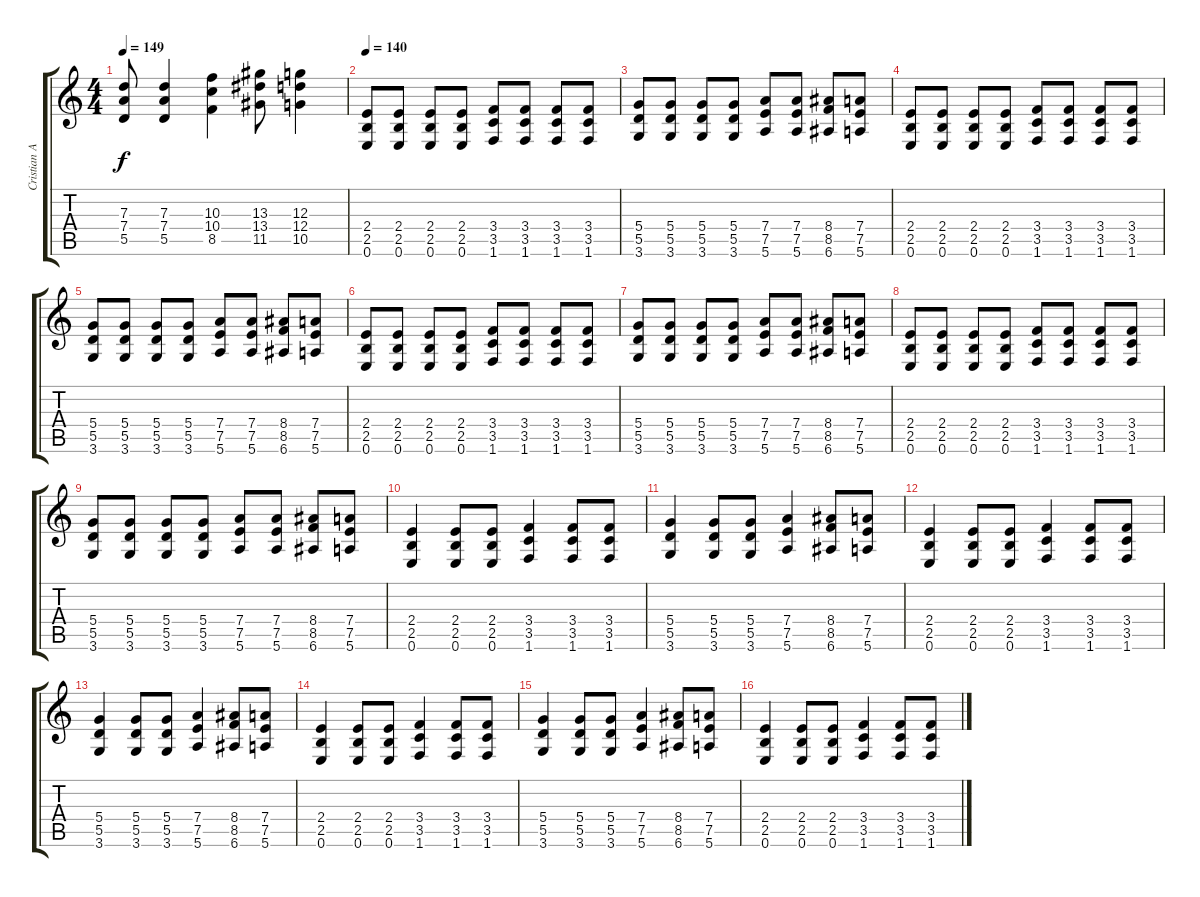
\track ("Cristian Aldana" "Cristian A") {instrument overdrivenguitar}
\staff {score tabs}
\tuning (E4 B3 G3 D3 A2 E2) {hide}
\ts (4 4)
\tempo 149
\clef g2
\ks c
(7.3 7.4 5.5).8{dy f} (7.3 7.4 5.5).4 (10.3 10.4 8.5).4 (13.3 13.4 11.5).8 (12.3 12.4 10.5).4 |
\tempo 140
(2.4 2.5 0.6).8 (2.4 2.5 0.6).8 (2.4 2.5 0.6).8 (2.4 2.5 0.6).8 (3.4 3.5 1.6).8 (3.4 3.5 1.6).8 (3.4 3.5 1.6).8 (3.4 3.5 1.6).8 |
(5.4 5.5 3.6).8 (5.4 5.5 3.6).8 (5.4 5.5 3.6).8 (5.4 5.5 3.6).8 (7.4 7.5 5.6).8 (7.4 7.5 5.6).8 (8.4 8.5 6.6).8 (7.4 7.5 5.6).8 |
(2.4 2.5 0.6).8 (2.4 2.5 0.6).8 (2.4 2.5 0.6).8 (2.4 2.5 0.6).8 (3.4 3.5 1.6).8 (3.4 3.5 1.6).8 (3.4 3.5 1.6).8 (3.4 3.5 1.6).8 |
(5.4 5.5 3.6).8 (5.4 5.5 3.6).8 (5.4 5.5 3.6).8 (5.4 5.5 3.6).8 (7.4 7.5 5.6).8 (7.4 7.5 5.6).8 (8.4 8.5 6.6).8 (7.4 7.5 5.6).8 |
(2.4 2.5 0.6).8 (2.4 2.5 0.6).8 (2.4 2.5 0.6).8 (2.4 2.5 0.6).8 (3.4 3.5 1.6).8 (3.4 3.5 1.6).8 (3.4 3.5 1.6).8 (3.4 3.5 1.6).8 |
(5.4 5.5 3.6).8 (5.4 5.5 3.6).8 (5.4 5.5 3.6).8 (5.4 5.5 3.6).8 (7.4 7.5 5.6).8 (7.4 7.5 5.6).8 (8.4 8.5 6.6).8 (7.4 7.5 5.6).8 |
(2.4 2.5 0.6).8 (2.4 2.5 0.6).8 (2.4 2.5 0.6).8 (2.4 2.5 0.6).8 (3.4 3.5 1.6).8 (3.4 3.5 1.6).8 (3.4 3.5 1.6).8 (3.4 3.5 1.6).8 |
(5.4 5.5 3.6).8 (5.4 5.5 3.6).8 (5.4 5.5 3.6).8 (5.4 5.5 3.6).8 (7.4 7.5 5.6).8 (7.4 7.5 5.6).8 (8.4 8.5 6.6).8 (7.4 7.5 5.6).8 |
(2.4 2.5 0.6).4 (2.4 2.5 0.6).8 (2.4 2.5 0.6).8 (3.4 3.5 1.6).4 (3.4 3.5 1.6).8 (3.4 3.5 1.6).8 |
(5.4 5.5 3.6).4 (5.4 5.5 3.6).8 (5.4 5.5 3.6).8 (7.4 7.5 5.6).4 (8.4 8.5 6.6).8 (7.4 7.5 5.6).8 |
(2.4 2.5 0.6).4 (2.4 2.5 0.6).8 (2.4 2.5 0.6).8 (3.4 3.5 1.6).4 (3.4 3.5 1.6).8 (3.4 3.5 1.6).8 |
(5.4 5.5 3.6).4 (5.4 5.5 3.6).8 (5.4 5.5 3.6).8 (7.4 7.5 5.6).4 (8.4 8.5 6.6).8 (7.4 7.5 5.6).8 |
(2.4 2.5 0.6).4 (2.4 2.5 0.6).8 (2.4 2.5 0.6).8 (3.4 3.5 1.6).4 (3.4 3.5 1.6).8 (3.4 3.5 1.6).8 |
(5.4 5.5 3.6).4 (5.4 5.5 3.6).8 (5.4 5.5 3.6).8 (7.4 7.5 5.6).4 (8.4 8.5 6.6).8 (7.4 7.5 5.6).8 |
(2.4 2.5 0.6).4 (2.4 2.5 0.6).8 (2.4 2.5 0.6).8 (3.4 3.5 1.6).4 (3.4 3.5 1.6).8 (3.4 3.5 1.6).8
